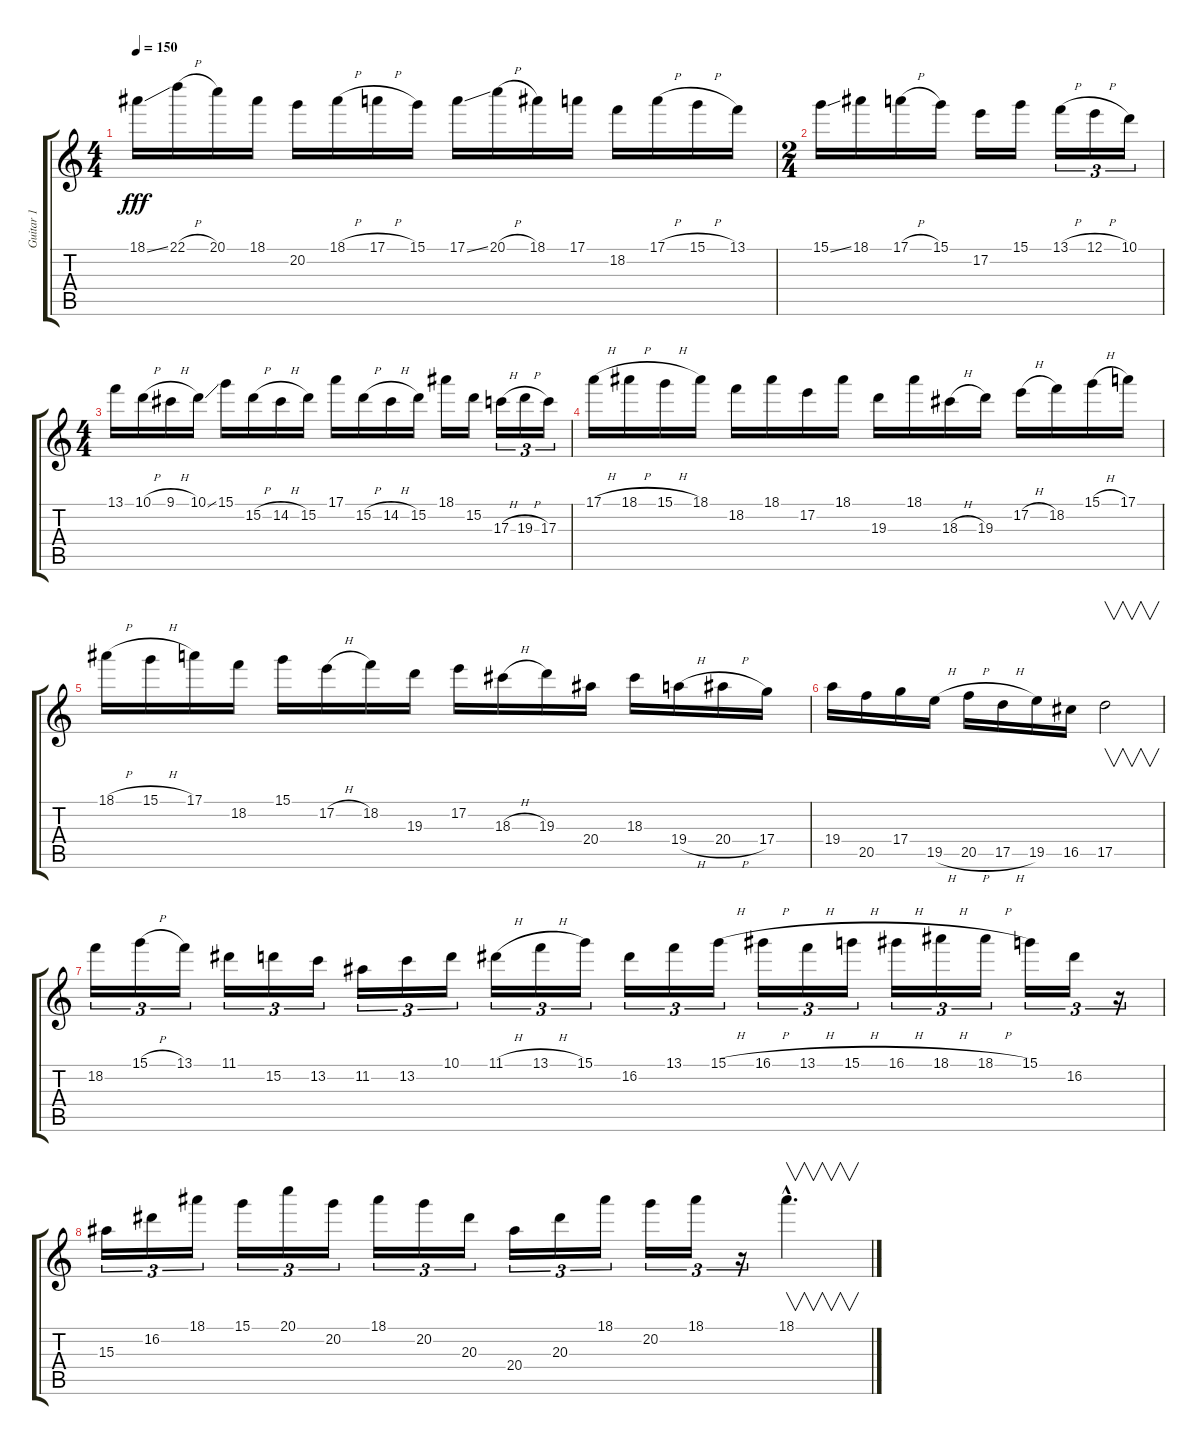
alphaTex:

\track ("Guitar 1" "Guitar 1") {instrument overdrivenguitar}
\staff {score tabs}
\tuning (E4 B3 G3 D3 A2 E2) {hide}
\ts (4 4)
\tempo 150
\clef g2
\ks c
18.1{ss}.16{dy fff instrument overdrivenguitar} 22.1{h}.16 20.1.16 18.1.16 20.2.16 18.1{h}.16 17.1{h}.16 15.1.16 17.1{ss}.16 20.1{h}.16 18.1.16 17.1.16 18.2.16 17.1{h}.16 15.1{h}.16 13.1.16 |
\ts (2 4)
15.1{ss}.16 18.1.16 17.1{h}.16 15.1.16 17.2.16 15.1.16 13.1{h}.16{tu (3 2)} 12.1{h}.16{tu (3 2)} 10.1.16{tu (3 2)} |
\ts (4 4)
13.1.16 10.1{h}.16 9.1{h}.16 10.1{ss}.16 15.1.16 15.2{h}.16 14.2{h}.16 15.2.16 17.1.16 15.2{h}.16 14.2{h}.16 15.2.16 18.1.16 15.2.16 17.3{h}.16{tu (3 2)} 19.3{h}.16{tu (3 2)} 17.3.16{tu (3 2)} |
17.1{h}.16 18.1{h}.16 15.1{h}.16 18.1.16 18.2.16 18.1.16 17.2.16 18.1.16 19.3.16 18.1.16 18.3{h}.16 19.3.16 17.2{h}.16 18.2.16 15.1{h}.16 17.1.16 |
18.1{h}.16 15.1{h}.16 17.1.16 18.2.16 15.1.16 17.2{h}.16 18.2.16 19.3.16 17.2.16 18.3{h}.16 19.3.16 20.4.16 18.3.16 19.4{h}.16 20.4{h}.16 17.4.16 |
19.4.16 20.5.16 17.4.16 19.5{h}.16 20.5{h}.16 17.5{h}.16 19.5.16 16.5.16 17.5.2{v} |
18.2.16{tu (3 2)} 15.1{h}.16{tu (3 2)} 13.1.16{tu (3 2)} 11.1.16{tu (3 2)} 15.2.16{tu (3 2)} 13.2.16{tu (3 2)} 11.2.16{tu (3 2)} 13.2.16{tu (3 2)} 10.1.16{tu (3 2)} 11.1{h}.16{tu (3 2)} 13.1{h}.16{tu (3 2)} 15.1.16{tu (3 2)} 16.2.16{tu (3 2)} 13.1.16{tu (3 2)} 15.1{h}.16{tu (3 2)} 16.1{h}.16{tu (3 2)} 13.1{h}.16{tu (3 2)} 15.1{h}.16{tu (3 2)} 16.1{h}.16{tu (3 2)} 18.1{h}.16{tu (3 2)} 18.1{h}.16{tu (3 2)} 15.1.16{tu (3 2)} 16.2.16{tu (3 2)} r.16{tu (3 2)} |
15.3.16{tu (3 2)} 16.2.16{tu (3 2)} 18.1.16{tu (3 2)} 15.1.16{tu (3 2)} 20.1.16{tu (3 2)} 20.2.16{tu (3 2)} 18.1.16{tu (3 2)} 20.2.16{tu (3 2)} 20.3.16{tu (3 2)} 20.4.16{tu (3 2)} 20.3.16{tu (3 2)} 18.1.16{tu (3 2)} 20.2.16{tu (3 2)} 18.1.16{tu (3 2)} r.16{tu (3 2)} 18.1{hac}.4{v d}
